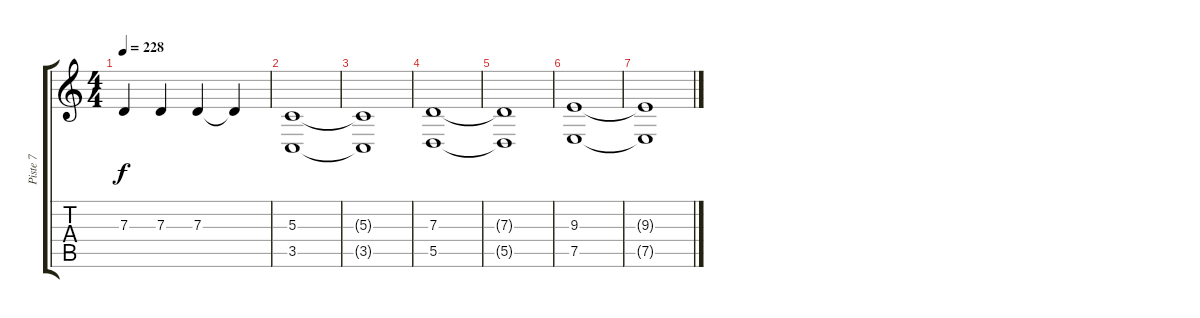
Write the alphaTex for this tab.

\track ("Piste 7" "Piste 7") {instrument synthvoice}
\staff {score tabs}
\tuning (E4 B3 G3 D3 A2 E2) {hide}
\ts (4 4)
\tempo 228
\clef g2
\ks c
7.3.4{dy f} 7.3.4 7.3.4 7.3{t}.4 |
(5.3 3.5).1 |
(5.3{t} 3.5{t}).1 |
(7.3 5.5).1 |
(7.3{t} 5.5{t}).1 |
(9.3 7.5).1 |
(9.3{t} 7.5{t}).1
